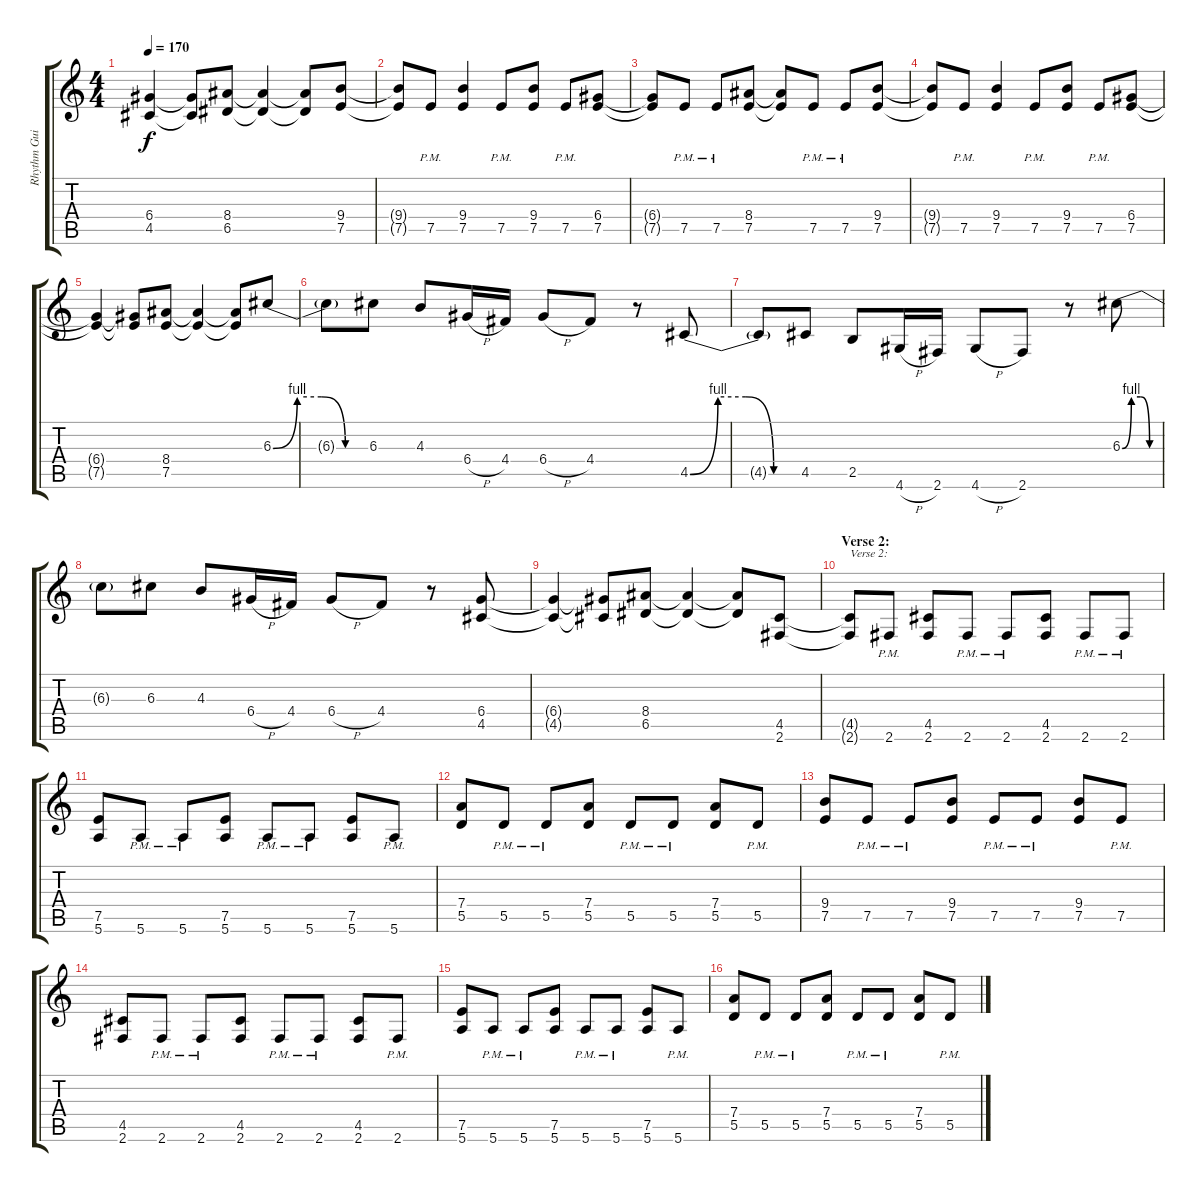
\track ("Rhythm Guitar 2" "Rhythm Gui") {instrument distortionguitar}
\staff {score tabs}
\tuning (E4 B3 G3 D3 A2 E2) {hide}
\ts (4 4)
\tempo 170
\clef g2
\ks c
(6.4{t} 4.5{t}).4{dy f} (6.4{t} 4.5{t}).8 (8.4 6.5).8 (8.4{t} 6.5{t}).4 (8.4{t} 6.5{t}).8 (9.4 7.5).8 |
(9.4{t} 7.5{t}).8 7.5{pm}.8 (9.4 7.5).4 7.5{pm}.8 (9.4 7.5).8 7.5{pm}.8 (6.4 7.5).8 |
(6.4{t} 7.5{t}).8 7.5{pm}.8 7.5{pm}.8 (8.4 7.5).8 (8.4{t} 7.5{t}).8 7.5{pm}.8 7.5{pm}.8 (9.4 7.5).8 |
(9.4{t} 7.5{t}).8 7.5{pm}.8 (9.4 7.5).4 7.5{pm}.8 (9.4 7.5).8 7.5{pm}.8 (6.4 7.5).8 |
(6.4{t} 7.5{t}).4 (6.4{t} 7.5{t}).8 (8.4 7.5).8 (8.4{t} 7.5{t}).4 (8.4{t} 7.5{t}).8 6.3{be (custom 0 0 15 4 30 4 45 0 60 0)}.8 |
6.3{t}.8 6.3.8 4.3.8 6.4{h}.16 4.4.16 6.4{h}.8 4.4.8 r.8 4.5{be (custom 0 0 15 4 30 4 45 0 60 0)}.8 |
4.5{t}.8 4.5.8 2.5.8 4.6{h}.16 2.6.16 4.6{h}.8 2.6.8 r.8 6.3{be (custom 0 0 15 4 30 4 45 0 60 0)}.8 |
6.3{t}.8 6.3.8 4.3.8 6.4{h}.16 4.4.16 6.4{h}.8 4.4.8 r.8 (6.4 4.5).8 |
(6.4{t} 4.5{t}).4 (6.4{t} 4.5{t}).8 (8.4 6.5).8 (8.4{t} 6.5{t}).4 (8.4{t} 6.5{t}).8 (4.5 2.6).8 |
\section ("" "Verse 2:")
(4.5{t} 2.6{t}).8{txt "Verse 2:"} 2.6{pm}.8 (4.5 2.6).8 2.6{pm}.8 2.6{pm}.8 (4.5 2.6).8 2.6{pm}.8 2.6{pm}.8 |
(7.5 5.6).8 5.6{pm}.8 5.6{pm}.8 (7.5 5.6).8 5.6{pm}.8 5.6{pm}.8 (7.5 5.6).8 5.6{pm}.8 |
(7.4 5.5).8 5.5{pm}.8 5.5{pm}.8 (7.4 5.5).8 5.5{pm}.8 5.5{pm}.8 (7.4 5.5).8 5.5{pm}.8 |
(9.4 7.5).8 7.5{pm}.8 7.5{pm}.8 (9.4 7.5).8 7.5{pm}.8 7.5{pm}.8 (9.4 7.5).8 7.5{pm}.8 |
(4.5 2.6).8 2.6{pm}.8 2.6{pm}.8 (4.5 2.6).8 2.6{pm}.8 2.6{pm}.8 (4.5 2.6).8 2.6{pm}.8 |
(7.5 5.6).8 5.6{pm}.8 5.6{pm}.8 (7.5 5.6).8 5.6{pm}.8 5.6{pm}.8 (7.5 5.6).8 5.6{pm}.8 |
(7.4 5.5).8 5.5{pm}.8 5.5{pm}.8 (7.4 5.5).8 5.5{pm}.8 5.5{pm}.8 (7.4 5.5).8 5.5{pm}.8
